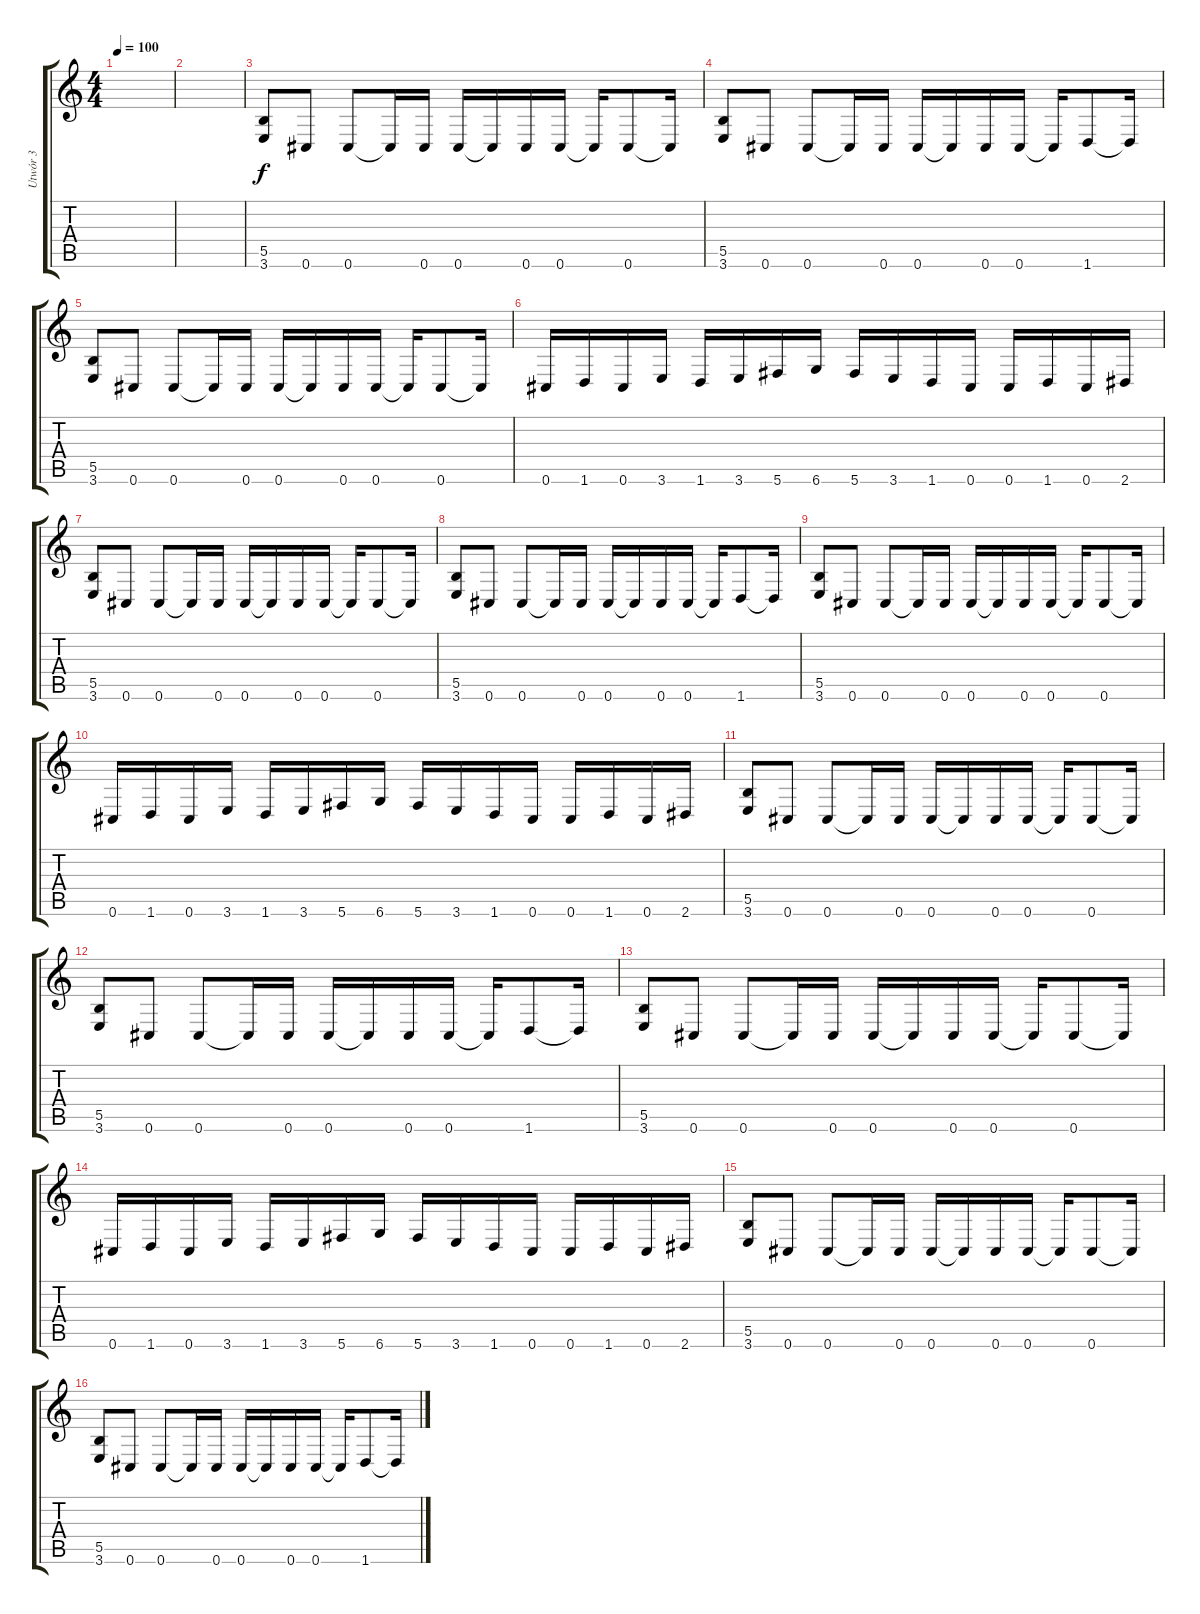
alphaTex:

\track ("Utwór 3" "Utwór 3") {instrument distortionguitar}
\staff {score tabs}
\tuning (Db4 Ab3 E3 B2 Gb2 Db2) {hide}
\ts (4 4)
\tempo 100
\clef g2
\ks c
|
|
(5.5 3.6).8 0.6.8 0.6.8 0.6{t}.16 0.6.16 0.6.16 0.6{t}.16 0.6.16 0.6.16 0.6{t}.16 0.6.8 0.6{t}.16 |
(5.5 3.6).8 0.6.8 0.6.8 0.6{t}.16 0.6.16 0.6.16 0.6{t}.16 0.6.16 0.6.16 0.6{t}.16 1.6.8 1.6{t}.16 |
(5.5 3.6).8 0.6.8 0.6.8 0.6{t}.16 0.6.16 0.6.16 0.6{t}.16 0.6.16 0.6.16 0.6{t}.16 0.6.8 0.6{t}.16 |
0.6.16 1.6.16 0.6.16 3.6.16 1.6.16 3.6.16 5.6.16 6.6.16 5.6.16 3.6.16 1.6.16 0.6.16 0.6.16 1.6.16 0.6.16 2.6.16 |
(5.5 3.6).8 0.6.8 0.6.8 0.6{t}.16 0.6.16 0.6.16 0.6{t}.16 0.6.16 0.6.16 0.6{t}.16 0.6.8 0.6{t}.16 |
(5.5 3.6).8 0.6.8 0.6.8 0.6{t}.16 0.6.16 0.6.16 0.6{t}.16 0.6.16 0.6.16 0.6{t}.16 1.6.8 1.6{t}.16 |
(5.5 3.6).8 0.6.8 0.6.8 0.6{t}.16 0.6.16 0.6.16 0.6{t}.16 0.6.16 0.6.16 0.6{t}.16 0.6.8 0.6{t}.16 |
0.6.16 1.6.16 0.6.16 3.6.16 1.6.16 3.6.16 5.6.16 6.6.16 5.6.16 3.6.16 1.6.16 0.6.16 0.6.16 1.6.16 0.6.16 2.6.16 |
(5.5 3.6).8 0.6.8 0.6.8 0.6{t}.16 0.6.16 0.6.16 0.6{t}.16 0.6.16 0.6.16 0.6{t}.16 0.6.8 0.6{t}.16 |
(5.5 3.6).8 0.6.8 0.6.8 0.6{t}.16 0.6.16 0.6.16 0.6{t}.16 0.6.16 0.6.16 0.6{t}.16 1.6.8 1.6{t}.16 |
(5.5 3.6).8 0.6.8 0.6.8 0.6{t}.16 0.6.16 0.6.16 0.6{t}.16 0.6.16 0.6.16 0.6{t}.16 0.6.8 0.6{t}.16 |
0.6.16 1.6.16 0.6.16 3.6.16 1.6.16 3.6.16 5.6.16 6.6.16 5.6.16 3.6.16 1.6.16 0.6.16 0.6.16 1.6.16 0.6.16 2.6.16 |
(5.5 3.6).8 0.6.8 0.6.8 0.6{t}.16 0.6.16 0.6.16 0.6{t}.16 0.6.16 0.6.16 0.6{t}.16 0.6.8 0.6{t}.16 |
(5.5 3.6).8 0.6.8 0.6.8 0.6{t}.16 0.6.16 0.6.16 0.6{t}.16 0.6.16 0.6.16 0.6{t}.16 1.6.8 1.6{t}.16
